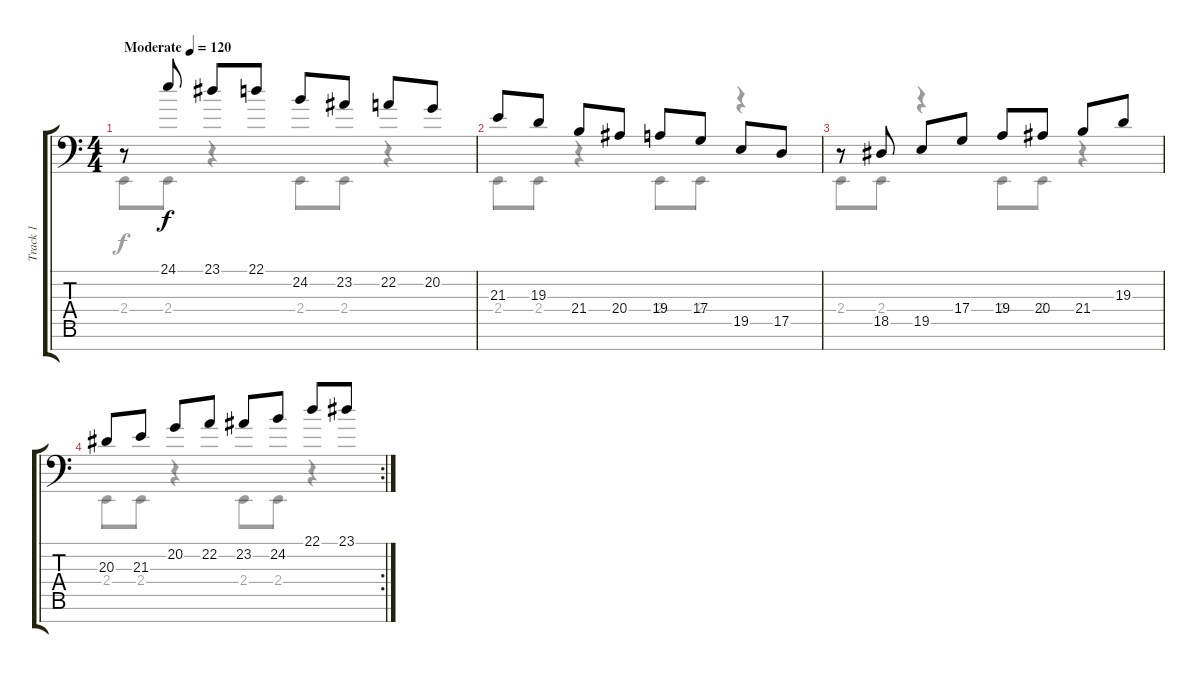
\track ("Track 1" "Track 1") {instrument acousticgrandpiano}
\staff {score tabs}
\tuning (E3 B2 G2 D2 A1 E1 A0) {hide}
\voice
\ts (4 4)
\tempo (120 "Moderate")
\clef f4
\ks c
r.8{dy f instrument acousticgrandpiano} 24.1.8 23.1.8 22.1.8 24.2.8 23.2.8 22.2.8 20.2.8 |
21.3.8 19.3.8 21.4.8 20.4.8 19.4.8 17.4.8 19.5.8 17.5.8 |
r.8 18.5.8 19.5.8 17.4.8 19.4.8 20.4.8 21.4.8 19.3.8 |
\rc 2
20.3.8 21.3.8 20.2.8 22.2.8 23.2.8 24.2.8 22.1.8 23.1.8 |
\voice
\clef f4
\ottava regular
\simile none
\ks c
2.4.8{dy f} 2.4.8 r.4 2.4.8 2.4.8 r.4 |
2.4.8 2.4.8 r.4 2.4.8 2.4.8 r.4 |
2.4.8 2.4.8 r.4 2.4.8 2.4.8 r.4 |
2.4.8 2.4.8 r.4 2.4.8 2.4.8 r.4 |
